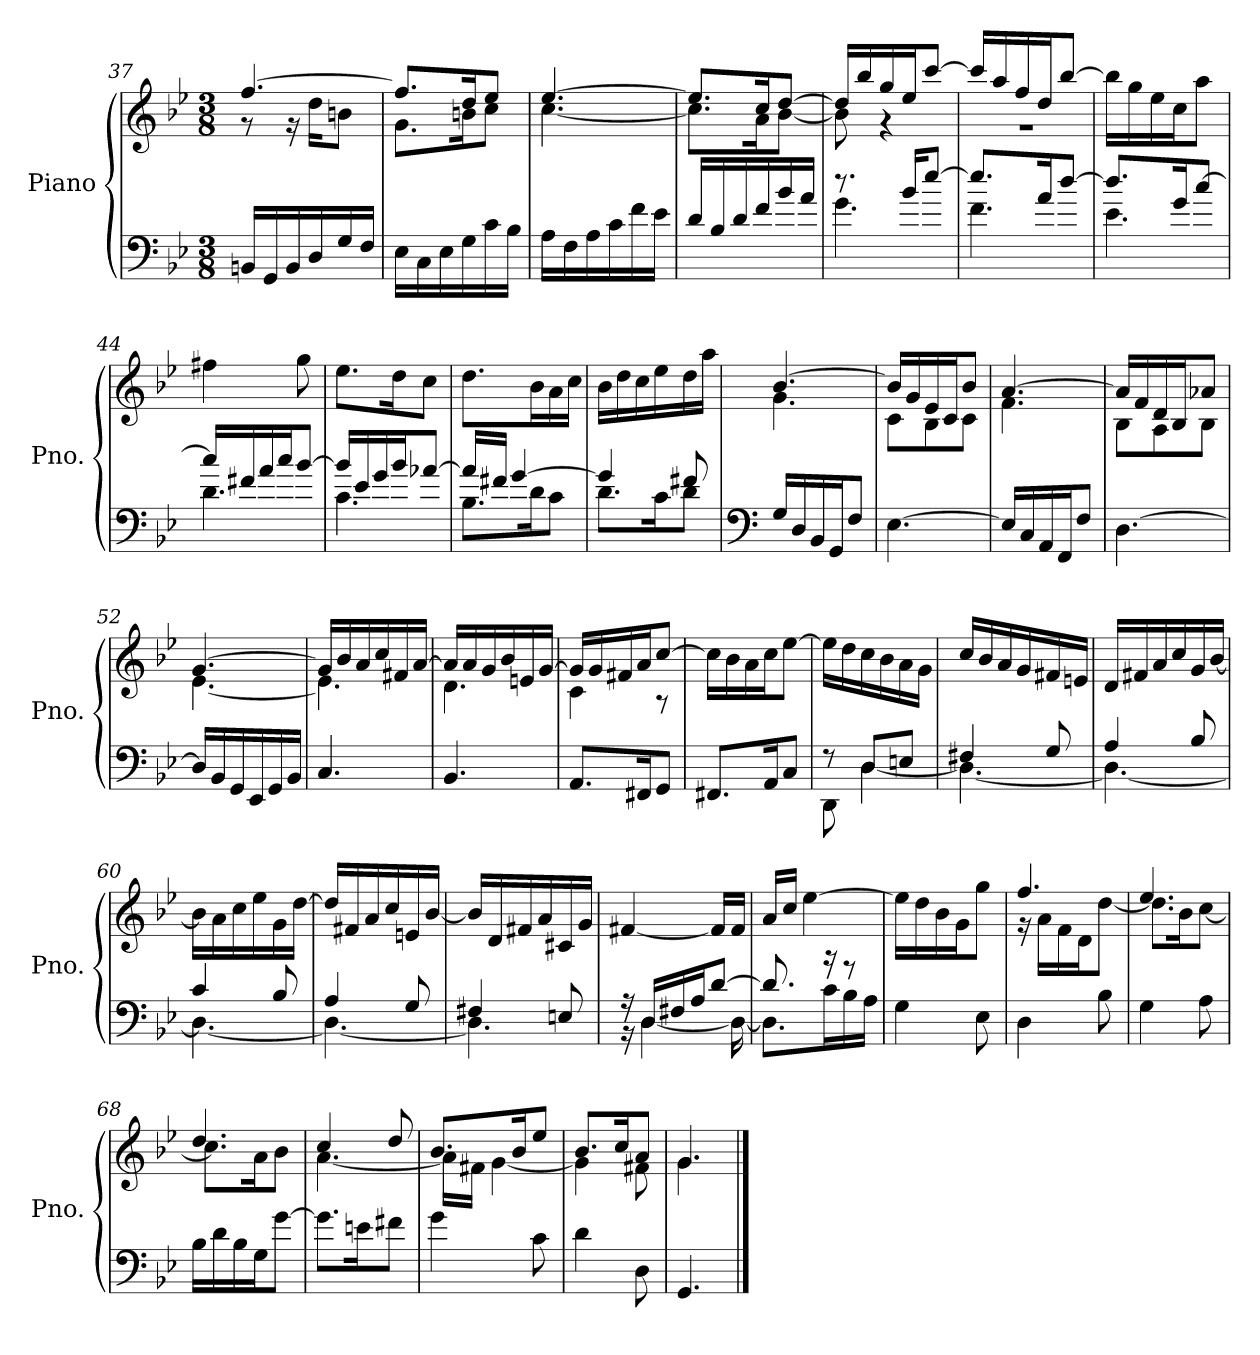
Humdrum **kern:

**kern	**kern
*part1	*part1
*staff2	*staff1
*I"Piano	*
*I'Pno.	*
*clefF4	*clefG2
*k[b-e-]	*k[b-e-]
*M3/8	*M3/8
=37	=37
*	*^
16BBn/LL	[4.ff/	8r
16GG/	.	.
16BB/	.	16r
16D/	.	16dd\KL
16G/	.	8bn\J
16F/JJ	.	.
=38	=38	=38
16E-\LL	8.ff/L]	8.g\L
16C\	.	.
16E-\	.	.
16G\	16dd/K	16bn\K
16c\	8ee-/J	8cc\J
16B-\JJ	.	.
=39	=39	=39
16A\LL	[4.ee-/	[4.cc\
16F\	.	.
16A\	.	.
16c\	.	.
16f\	.	.
16e-\JJ	.	.
!!LO:PB:g=z	!!
=40	=40	=40
16d/LL	8.ee-/L]	8.cc\L]
16B-/	.	.
16d/	.	.
16f/	16cc/K	16a\K
16b-/	[8dd/J	[8b-\J
16a/JJ	.	.
=41	=41	=41
*^	*	*
8.r	4.g\	16dd/LL]	8b-\]
.	.	16bb-/	.
.	.	16gg/	4r
16b-/KL	.	16ee-/J	.
[8ee-/J	.	[8ccc/J	.
=42	=42	=42	=42
8.ee-/L]	4.f\	16ccc/LL]	4.r
.	.	16aa/	.
.	.	16ff/	.
16a/K	.	16dd/J	.
[8dd/J	.	[8bb-/J	.
*	*	*v	*v
=43	=43	=43
8.dd/L]	4.e-\	16bb-\LL]
.	.	16gg\
.	.	16ee-\
16g/K	.	16cc\J
[8cc/J	.	8aa\J
=44	=44	=44
16cc/LL]	4.d\	4ff#X\
16f#X/	.	.
16a/	.	.
16cc/J	.	.
[8b-/J	.	8gg\
=45	=45	=45
16b-/LL]	4.c\	8.ee-\L
16e-/	.	.
16g/	.	.
16b-/J	.	16dd\K
[8a-X/J	.	8cc\J
=46	=46	=46
16a-/LL]	8.B-\L	8.dd\L
16f#X/JJ	.	.
[4g/	.	.
.	16d\K	16b-\L
.	8c\J	16a\
.	.	16cc\JJ
!!LO:LB:g=z
=47	=47	=47
4g/]	8.d\L	16b-\LL
.	.	16dd\
.	.	16cc\
.	16c\K	16ee-\
8f#X/	8d\J	16dd\
.	.	16aa\JJ
*v	*v	*
=48	=48
*clefF4	*
*	*^
16G/LL	[4.b-/	4.g\
16D/	.	.
16BB-/	.	.
16GG/J	.	.
8F/J	.	.
=49	=49	=49
[4.E-\	16b-/LL]	8c\L
.	16g/	.
.	16e-/	8B-\
.	16c/J	.
.	8b-/J	8c\J
=50	=50	=50
16E-/LL]	[4.a/	4.f\
16C/	.	.
16AA/	.	.
16FF/J	.	.
8F/J	.	.
=51	=51	=51
[4.D\	16a/LL]	8B-\L
.	16f/	.
.	16d/	8A\
.	16B-/J	.
.	8a-X/J	8B-\J
=52	=52	=52
16D/LL]	[4.g/	[4.e-\
16BB-/	.	.
16GG/	.	.
16EE-/	.	.
16GG/	.	.
16BB-/JJ	.	.
=53	=53	=53
4.C/	16g/LL]	4.e-\]
.	16b-/	.
.	16a/	.
.	16cc/	.
.	16f#X/	.
.	[16a/JJ	.
!!LO:LB:g=z	!!
=54	=54	=54
4.BB-/	16a/LL]	4.d\
.	16a/	.
.	16g/	.
.	16b-/	.
.	16en/	.
.	[16g/JJ	.
=55	=55	=55
8.AA/L	16g/LL]	4c\
.	16g/	.
.	16f#X/	.
16FF#X/K	16a/J	.
8GG/J	[8cc/J	8r
*	*v	*v
=56	=56
8.FF#X/L	16cc\LL]
.	16b-\
.	16a\
16AA/K	16cc\J
8C/J	[8ee-\J
=57	=57
*^	*
8r	8DD\	16ee-\LL]
.	.	16dd\
8D/L	[4D\	16cc\
.	.	16b-\
8En/J	.	16a\
.	.	16g\JJ
=58	=58	=58
4F#X/	4.D\_	16cc/LL
.	.	16b-/
.	.	16a/
.	.	16g/
8G/	.	16f#X/
.	.	16en/JJ
=59	=59	=59
4A/	4.D\_	16d/LL
.	.	16f#X/
.	.	16a/
.	.	16cc/
8B-/	.	16g/
.	.	[16b-/JJ
!!LO:LB:g=z
=60	=60	=60
4c/	4.D\_	16b-\LL]
.	.	16a\
.	.	16cc\
.	.	16ee-\
8B-/	.	16g\
.	.	[16dd\JJ
=61	=61	=61
4A/	4.D\_	16dd/LL]
.	.	16f#X/
.	.	16a/
.	.	16cc/
8G/	.	16en/
.	.	[16b-/JJ
=62	=62	=62
4F#X/	4.D\]	16b-/LL]
.	.	16d/
.	.	16f#X/
.	.	16a/
8En/	.	16c#X/
.	.	16g/JJ
=63	=63	=63
16r	16r	[4f#X/
16D/LL	[4D\	.
16F#X/	.	.
16A/J	.	.
[8d/J	.	16f#/LL]
.	16D\_	16f#/JJ
=64	=64	=64
8.d/]	8.D\L]	16a/LL
.	.	16cc/JJ
.	.	[4ee-\
16r	16c\L	.
8r	16B-\	.
.	16A\JJ	.
*v	*v	*
=65	=65
4G\	16ee-\LL]
.	16dd\
.	16b-\
.	16g\J
8E-\	8gg\J
!!LO:LB:g=z
=66	=66
*	*^
4D\	4.ff/	16r
.	.	16a\LL
.	.	16f\
.	.	16d\J
8B-\	.	[8dd\J
=67	=67	=67
4G\	4.ee-/	8.dd\L]
.	.	16b-\K
8A\	.	[8cc\J
=68	=68	=68
16B-\LL	4.dd/	8.cc\L]
16d\	.	.
16B-\	.	.
16G\J	.	16a\K
[8g\J	.	8b-\J
=69	=69	=69
8.g\L]	4cc/	[4.a\
16en\K	.	.
8f#X\J	8dd/	.
=70	=70	=70
4g\	8.b-/L	16a\LL]
.	.	16f#X\JJ
.	.	[4g\
.	16b-/K	.
8c\	8ee-/J	.
=71	=71	=71
4d\	8.b-/L	4g\]
.	16cc/K	.
8D\	8a/J	8f#X\
=72	=72	=72
4.GG/	4.g/	4.g\
*	*v	*v
==	==
*-	*-
